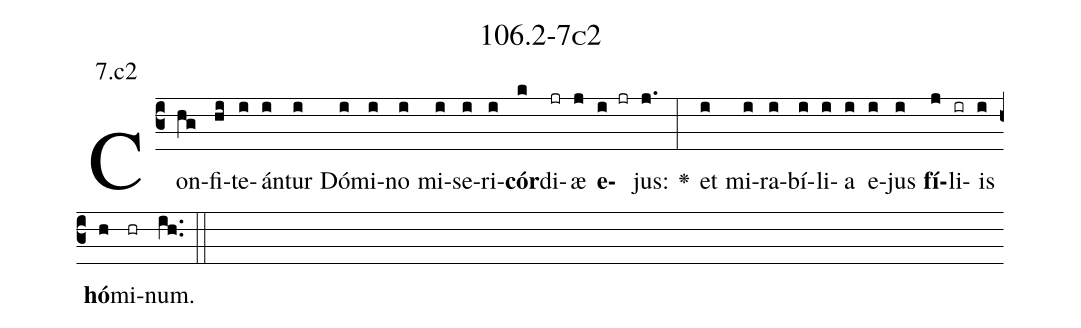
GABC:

name: 106.2-7c2;
annotation: 7.c2;
%%
(c3)Con(hg)fi(hi)te(i)án(i)tur(i) Dó(i)mi(i)no(i) mi(i)se(i)ri(i)<b>cór</b>(k)di(jr)æ(j) <b>e</b>(i jr)jus:(j.) <v>\greheightstar</v>(:) et(i) mi(i)ra(i)bí(i)li(i)a(i) e(i)jus(i) <b>fí</b>(j)li(ir)is(i) <b>hó</b>(h)mi(hr)num.(ih..) (::)


%E(i) u(i) o(j) u(i) a(h) e.(ih..) (::)
